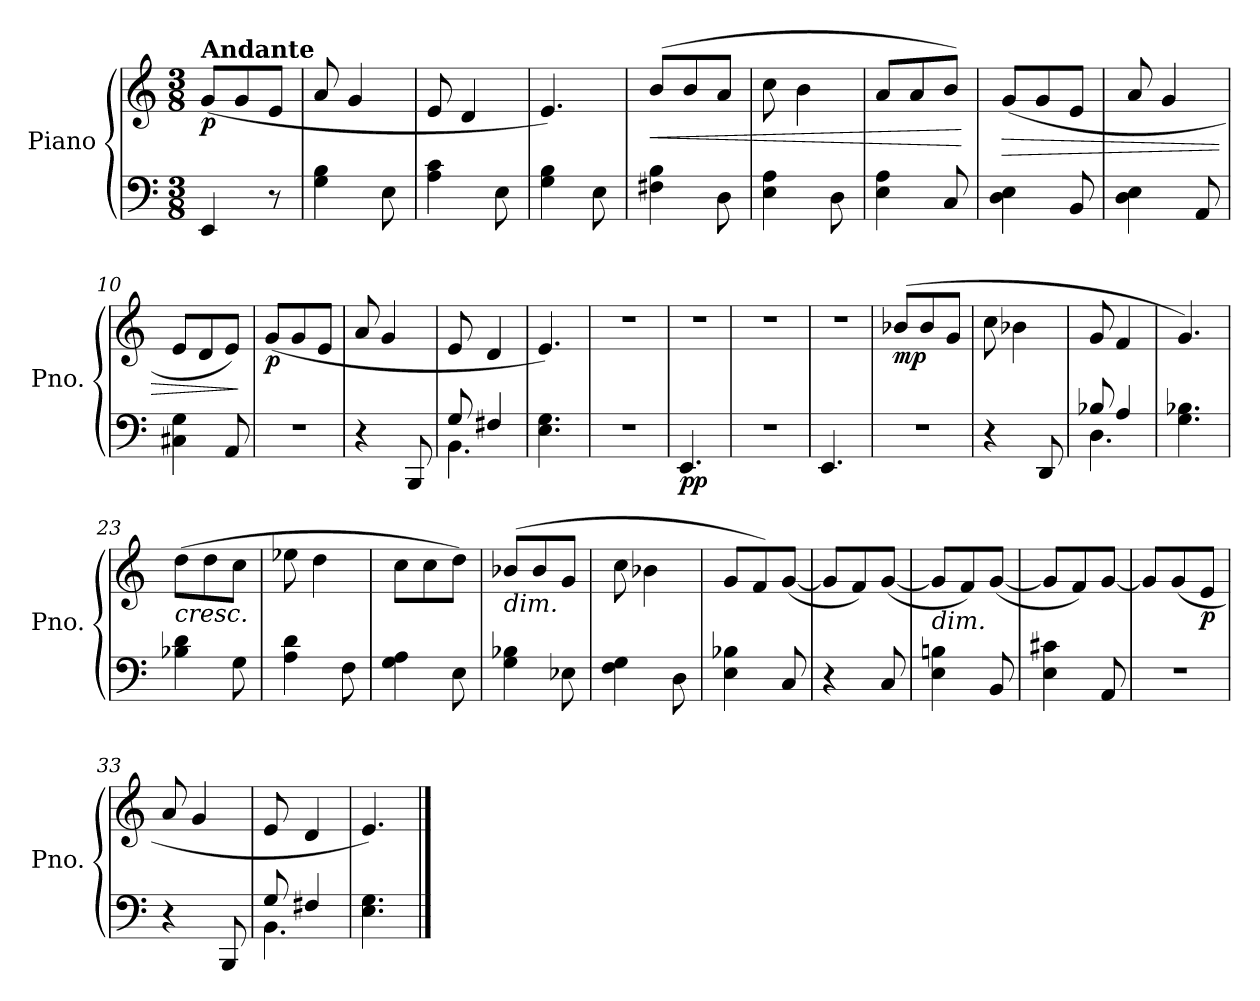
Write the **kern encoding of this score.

**kern	**kern	**dynam
*part1	*part1	*part1
*staff2	*staff1	*staff1/2
*I"Piano	*	*
*I'Pno.	*	*
*clefF4	*clefG2	*
*k[]	*k[]	*
*M3/8	*M3/8	*
=1	=1	=1
!	!LO:TX:a:B:t=Andante	!
!	!	!LO:DY:b
4EE/	(>8g/L	p
.	8g/	.
8r	8e/J	.
=2	=2	=2
4G\ 4B\	8a/	.
.	4g/	.
8E\	.	.
=3	=3	=3
4A\ 4c\	8e/	.
.	4d/	.
8E\	.	.
=4	=4	=4
4G\ 4B\	4.e/)	.
8E\	.	.
=5	=5	=5
!	!	!LO:HP:b
4F#X\ 4B\	(>8b/L	<
.	8b/	.
8D\	8a/J	.
=6	=6	=6
4E\ 4A\	8cc\	.
.	4b\	.
8D\	.	.
=7	=7	=7
4E\ 4A\	8a/L	.
.	8a/	.
8C/	8b/J)	.
.	.	[
=8	=8	=8
!	!	!LO:HP:b
4D\ 4E\	(<8g/L	>
.	8g/	.
8BB/	8e/J	.
!!LO:LB:g=z
=9	=9	=9
4D\ 4E\	8a/	.
.	4g/	.
8AA/	.	.
=10	=10	=10
4C#X\ 4G\	8e/L	.
.	8d/	.
8AA/	8e/J)	.
.	.	]
=11	=11	=11
!	!	!LO:DY:b
4.r	(<8g/L	p
.	8g/	.
.	8e/J	.
=12	=12	=12
4r	8a/	.
.	4g/	.
8BBB/	.	.
=13	=13	=13
*^	*	*
8G/	4.BB\	8e/	.
4F#X/	.	4d/	.
*v	*v	*	*
=14	=14	=14
4.E\ 4.G\	4.e/)	.
=15	=15	=15
4.r	4.r	.
=16	=16	=16
!	!	!LO:DY:b=2
4.EE/	4.r	pp
=17	=17	=17
4.r	4.r	.
!!LO:LB:g=z
=18	=18	=18
4.EE/	4.r	.
=19	=19	=19
!	!	!LO:DY:b
4.r	(>8b-X/L	mp
.	8b-/	.
.	8g/J	.
=20	=20	=20
4r	8cc\	.
.	4b-X\	.
8DD/	.	.
=21	=21	=21
*^	*	*
8B-X/	4.D\	8g/	.
4A/	.	4f/	.
*v	*v	*	*
=22	=22	=22
4.G\ 4.B-X\	4.g/)	.
=23	=23	=23
!	!LO:TX:b:i:t=cresc.	!
4B-X\ 4d\	(>8dd\L	.
.	8dd\	.
8G\	8cc\J	.
=24	=24	=24
4A\ 4d\	8ee-X\	.
.	4dd\	.
8F\	.	.
=25	=25	=25
4G\ 4A\	8cc\L	.
.	8cc\	.
8E\	8dd\J)	.
=26	=26	=26
!	!LO:TX:b:i:t=dim.	!
4G\ 4B-X\	(>8b-X/L	.
.	8b-/	.
8E-X\	8g/J	.
!!LO:LB:g=z
=27	=27	=27
4F\ 4G\	8cc\	.
.	4b-X\	.
8D\	.	.
=28	=28	=28
4E\ 4B-X\	8g/L	.
.	8f/)	.
8C/	(<[8g/J	.
=29	=29	=29
4r	8g/L]	.
.	8f/)	.
8C/	(<[8g/J	.
=30	=30	=30
!	!LO:TX:b:i:t=dim.	!
4E\ 4Bn\	8g/L]	.
.	8f/)	.
8BB/	(<[8g/J	.
=31	=31	=31
4E\ 4c#X\	8g/L]	.
.	8f/)	.
8AA/	[8g/J	.
=32	=32	=32
4.r	8g/L]	.
.	(<8g/	.
!	!	!LO:DY:b
.	8e/J	p
=33	=33	=33
4r	8a/	.
.	4g/	.
8BBB/	.	.
=34	=34	=34
*^	*	*
8G/	4.BB\	8e/	.
4F#X/	.	4d/	.
*v	*v	*	*
=35	=35	=35
4.E\ 4.G\	4.e/)	.
==	==	==
*-	*-	*-
